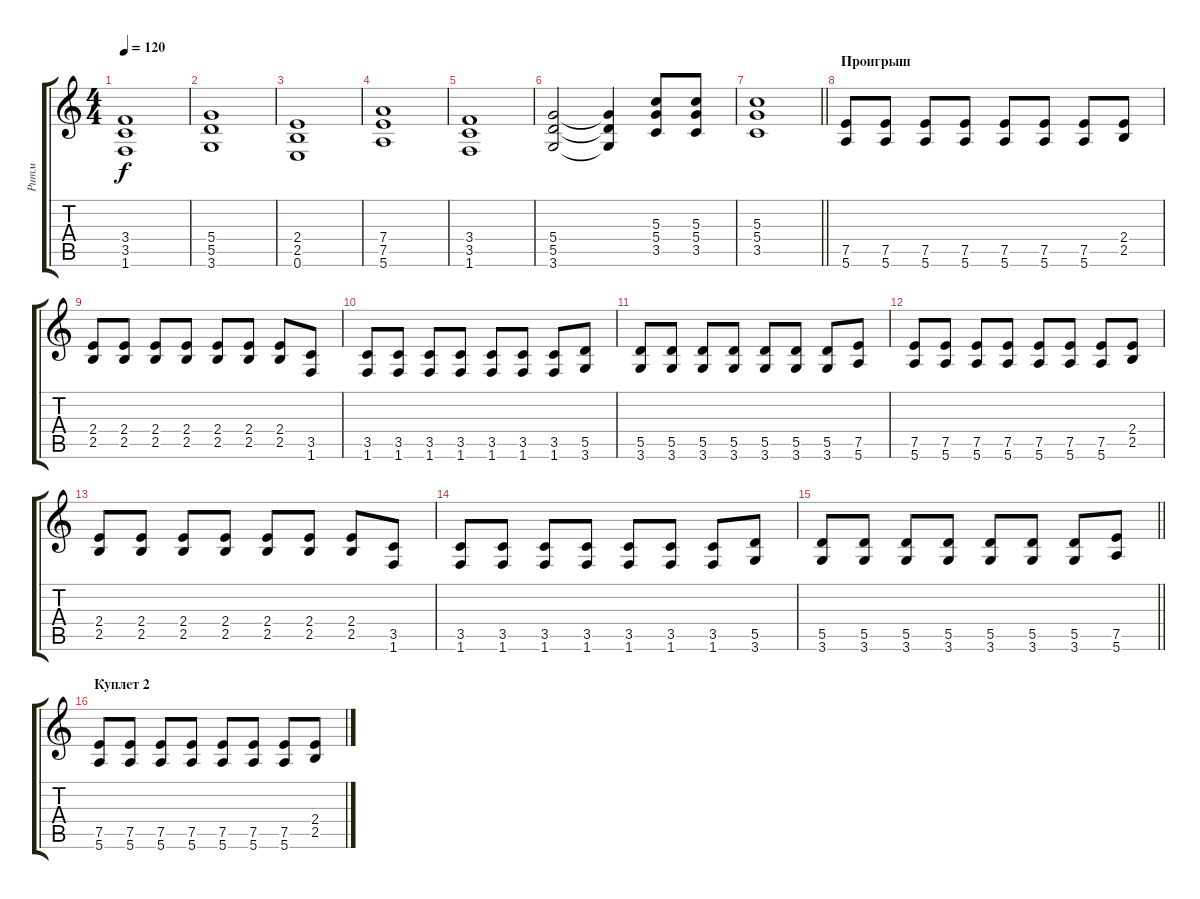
\track ("Ритм" "Ритм") {instrument overdrivenguitar}
\staff {score tabs}
\tuning (E4 B3 G3 D3 A2 E2) {hide}
\ts (4 4)
\tempo 120
\clef g2
\ks c
(3.4 3.5 1.6).1{dy f} |
(5.4 5.5 3.6).1 |
(2.4 2.5 0.6).1 |
(7.4 7.5 5.6).1 |
(3.4 3.5 1.6).1 |
(5.4 5.5 3.6).2 (5.4{t} 5.5{t} 3.6{t}).4 (5.3 5.4 3.5).8 (5.3 5.4 3.5).8 |
\barLineRight lightlight
(5.3 5.4 3.5).1 |
\section ("" "Проигрыш")
(7.5 5.6).8 (7.5 5.6).8 (7.5 5.6).8 (7.5 5.6).8 (7.5 5.6).8 (7.5 5.6).8 (7.5 5.6).8 (2.4 2.5).8 |
(2.4 2.5).8 (2.4 2.5).8 (2.4 2.5).8 (2.4 2.5).8 (2.4 2.5).8 (2.4 2.5).8 (2.4 2.5).8 (3.5 1.6).8 |
(3.5 1.6).8 (3.5 1.6).8 (3.5 1.6).8 (3.5 1.6).8 (3.5 1.6).8 (3.5 1.6).8 (3.5 1.6).8 (5.5 3.6).8 |
(5.5 3.6).8 (5.5 3.6).8 (5.5 3.6).8 (5.5 3.6).8 (5.5 3.6).8 (5.5 3.6).8 (5.5 3.6).8 (7.5 5.6).8 |
(7.5 5.6).8 (7.5 5.6).8 (7.5 5.6).8 (7.5 5.6).8 (7.5 5.6).8 (7.5 5.6).8 (7.5 5.6).8 (2.4 2.5).8 |
(2.4 2.5).8 (2.4 2.5).8 (2.4 2.5).8 (2.4 2.5).8 (2.4 2.5).8 (2.4 2.5).8 (2.4 2.5).8 (3.5 1.6).8 |
(3.5 1.6).8 (3.5 1.6).8 (3.5 1.6).8 (3.5 1.6).8 (3.5 1.6).8 (3.5 1.6).8 (3.5 1.6).8 (5.5 3.6).8 |
\barLineRight lightlight
(5.5 3.6).8 (5.5 3.6).8 (5.5 3.6).8 (5.5 3.6).8 (5.5 3.6).8 (5.5 3.6).8 (5.5 3.6).8 (7.5 5.6).8 |
\section ("" "Куплет 2")
(7.5 5.6).8 (7.5 5.6).8 (7.5 5.6).8 (7.5 5.6).8 (7.5 5.6).8 (7.5 5.6).8 (7.5 5.6).8 (2.4 2.5).8
